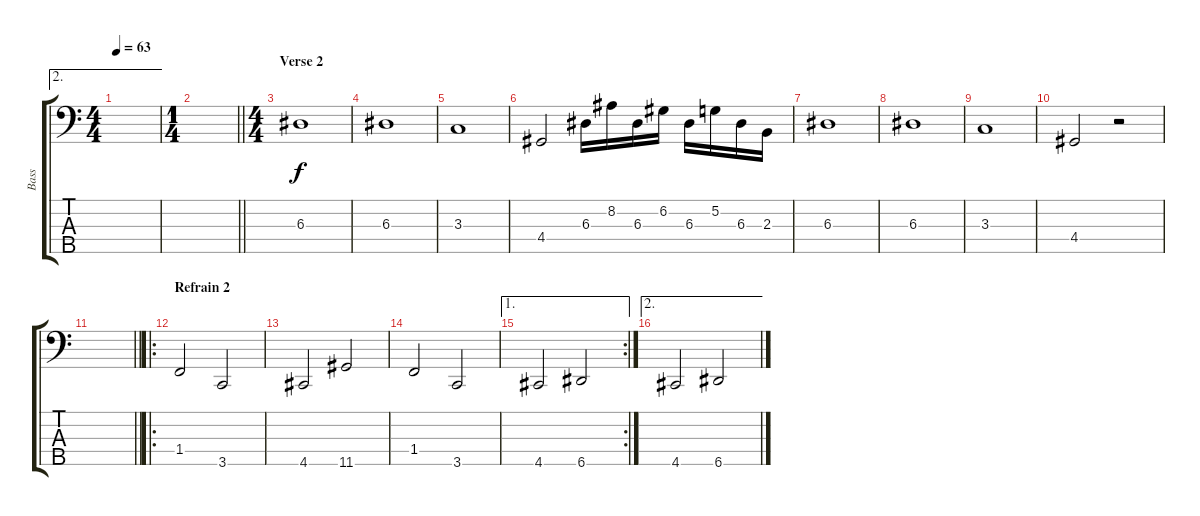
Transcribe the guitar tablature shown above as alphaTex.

\track ("Bass" "Bass") {instrument electricbassfinger}
\staff {score tabs}
\tuning (G2 D2 A1 E1 A0) {hide}
\ae 2
\ts (4 4)
\tempo 63
\clef f4
\ks c
|
\ts (1 4)
\barLineRight lightlight
|
\ts (4 4)
\section ("" "Verse 2")
6.3.1 |
6.3.1 |
3.3.1 |
4.4.2 6.3.16 8.2.16 6.3.16 6.2.16 6.3.16 5.2.16 6.3.16 2.3.16 |
6.3.1 |
6.3.1 |
3.3.1 |
4.4.2 r.2 |
\barLineRight lightlight
|
\ro
\section ("" "Refrain 2")
1.4.2{dy f} 3.5.2 |
4.5.2 11.5.2 |
1.4.2 3.5.2 |
\ae 1
\rc 2
4.5.2 6.5.2 |
\ae 2
4.5.2 6.5.2
